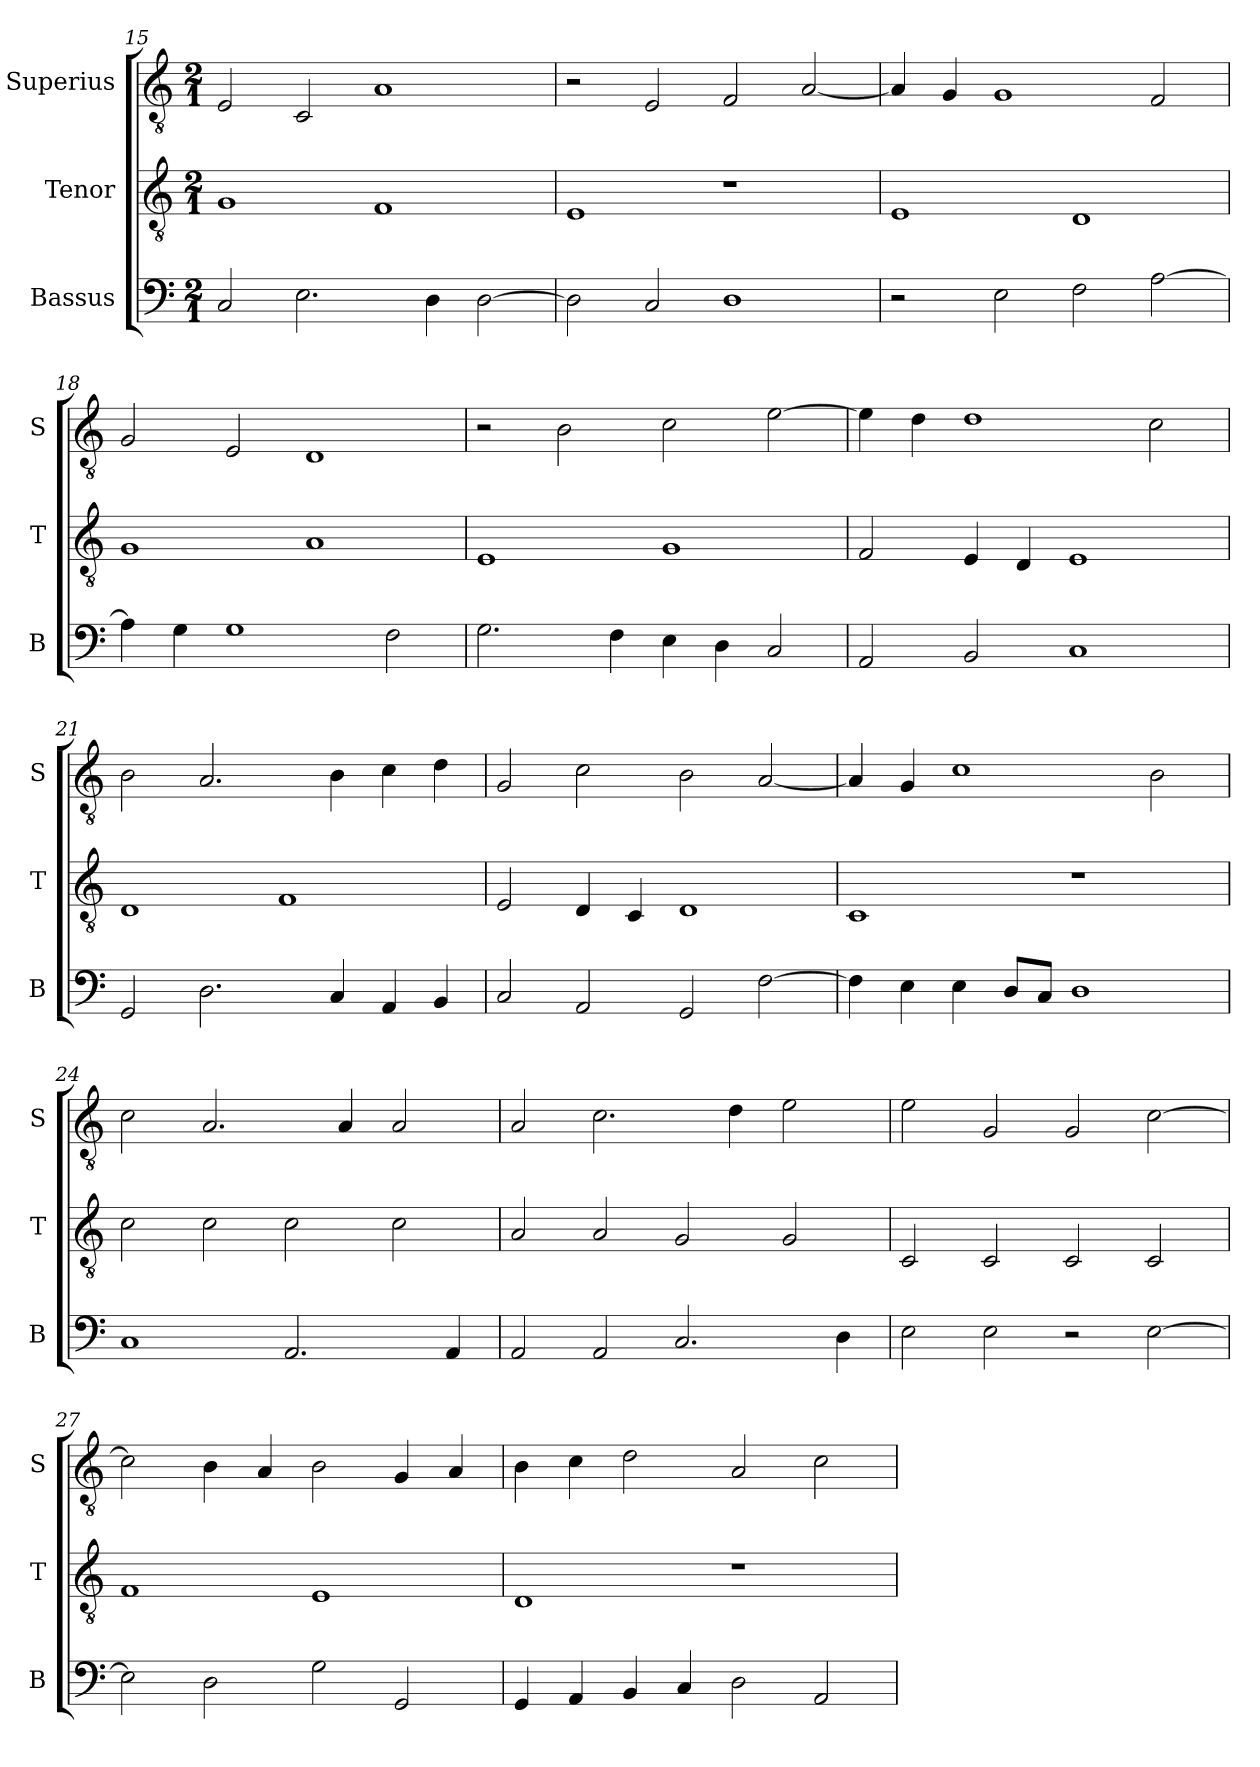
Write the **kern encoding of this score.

**kern	**kern	**kern
*part3	*part2	*part1
*staff3	*staff2	*staff1
*I"Bassus	*I"Tenor	*I"Superius
*I'B	*I'T	*I'S
*clefF4	*clefGv2	*clefGv2
*k[]	*k[]	*k[]
*C:	*C:	*C:
*M2/1	*M2/1	*M2/1
=15	=15	=15
2C	1G	2E
2.E	.	2C
.	1F	1A
4D	.	.
[2D	.	.
=16	=16	=16
2D]	1E	2r
2C	.	2E
1D	1r	2F
.	.	[2A
=17	=17	=17
2r	1E	4A]
.	.	4G
2E	.	1G
2F	1D	.
[2A	.	2F
=18	=18	=18
4A]	1G	2G
4G	.	.
1G	.	2E
.	1A	1D
2F	.	.
=19	=19	=19
2.G	1E	2r
.	.	2B
4F	.	.
4E	1G	2c
4D	.	.
2C	.	[2e
=20	=20	=20
2AA	2F	4e]
.	.	4d
2BB	4E	1d
.	4D	.
1C	1E	.
.	.	2c
=21	=21	=21
2GG	1D	2B
2.D	.	2.A
.	1F	.
4C	.	4B
4AA	.	4c
4BB	.	4d
=22	=22	=22
2C	2E	2G
2AA	4D	2c
.	4C	.
2GG	1D	2B
[2F	.	[2A
=23	=23	=23
4F]	1C	4A]
4E	.	4G
4E	.	1c
8DL	.	.
8CJ	.	.
1D	1r	.
.	.	2B
=24	=24	=24
1C	2c	2c
.	2c	2.A
2.AA	2c	.
.	.	4A
.	2c	2A
4AA	.	.
=25	=25	=25
2AA	2A	2A
2AA	2A	2.c
2.C	2G	.
.	.	4d
.	2G	2e
4D	.	.
=26	=26	=26
2E	2C	2e
2E	2C	2G
2r	2C	2G
[2E	2C	[2c
=27	=27	=27
2E]	1F	2c]
2D	.	4B
.	.	4A
2G	1E	2B
2GG	.	4G
.	.	4A
=28	=28	=28
4GG	1D	4B
4AA	.	4c
4BB	.	2d
4C	.	.
2D	1r	2A
2AA	.	2c
=	=	=
*-	*-	*-
